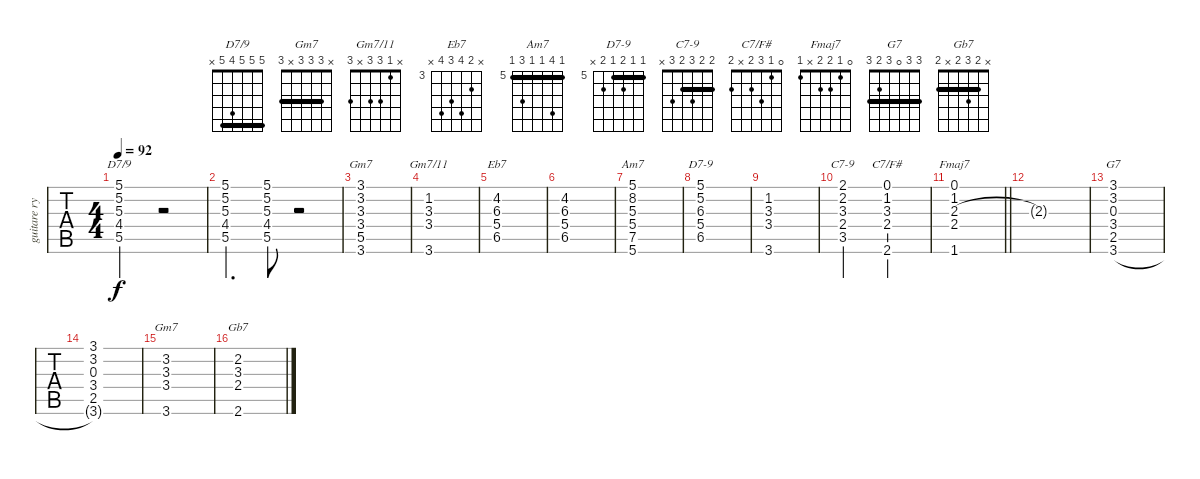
\track ("guitare rythmique" "guitare ry") {instrument acousticguitarnylon}
\staff {tabs}
\tuning (E4 B3 G3 D3 A2 E2) {hide}
\chord ("D7/9" 5 5 5 4 5 x) {barre 5}
\chord ("Gm7" 3 3 3 3 5 3) {barre 3}
\chord ("Gm7/11" x 1 3 3 x 3)
\chord ("Eb7" x 4 6 5 6 x) {firstfret 3}
\chord ("Am7" 5 8 5 5 7 5) {firstfret 5 barre 5}
\chord ("D7-9" 5 5 6 5 6 x) {firstfret 5 barre 5}
\chord ("C7-9" 2 2 3 2 3 x) {barre 2}
\chord ("C7/F#" 0 1 3 2 x 2)
\chord ("Fmaj7" 0 1 2 2 x 1)
\chord ("G7" 3 3 0 3 2 3) {barre 3}
\chord ("Gm7" x 3 3 3 x 3) {barre 3}
\chord ("Gb7" x 2 3 2 x 2) {barre 2}
\ts (4 4)
\tempo 92
\clef g2
\ks f
(5.1 5.2 5.3 4.4 5.5).2{ch "D7/9" dy f} r.2 |
(5.1 5.2 5.3 4.4 5.5).4{d} (5.1 5.2 5.3 4.4 5.5).8 r.2 |
(3.1 3.2 3.3 3.4 5.5 3.6).1{ch "Gm7"} |
(1.2 3.3 3.4 3.6).1{ch "Gm7/11"} |
(4.2 6.3 5.4 6.5).1{ch "Eb7"} |
(4.2 6.3 5.4 6.5).1 |
(5.1 8.2 5.3 5.4 7.5 5.6).1{ch "Am7"} |
(5.1 5.2 6.3 5.4 6.5).1{ch "D7-9"} |
(1.2 3.3 3.4 3.6).1 |
(2.1 2.2 3.3 2.4 3.5).2{ch "C7-9"} (0.1 1.2 3.3 2.4 2.6).2{ch "C7/F#"} |
\barLineRight lightlight
(0.1 1.2 2.3 2.4 1.6).1{ch "Fmaj7"} |
2.3{t}.1 |
(3.1 3.2 0.3 3.4 2.5 3.6).1{ch "G7"} |
(3.1 3.2 0.3 3.4 2.5 3.6{t}).1 |
(3.2 3.3 3.4 3.6).1{ch "Gm7"} |
(2.2 3.3 2.4 2.6).1{ch "Gb7"}
